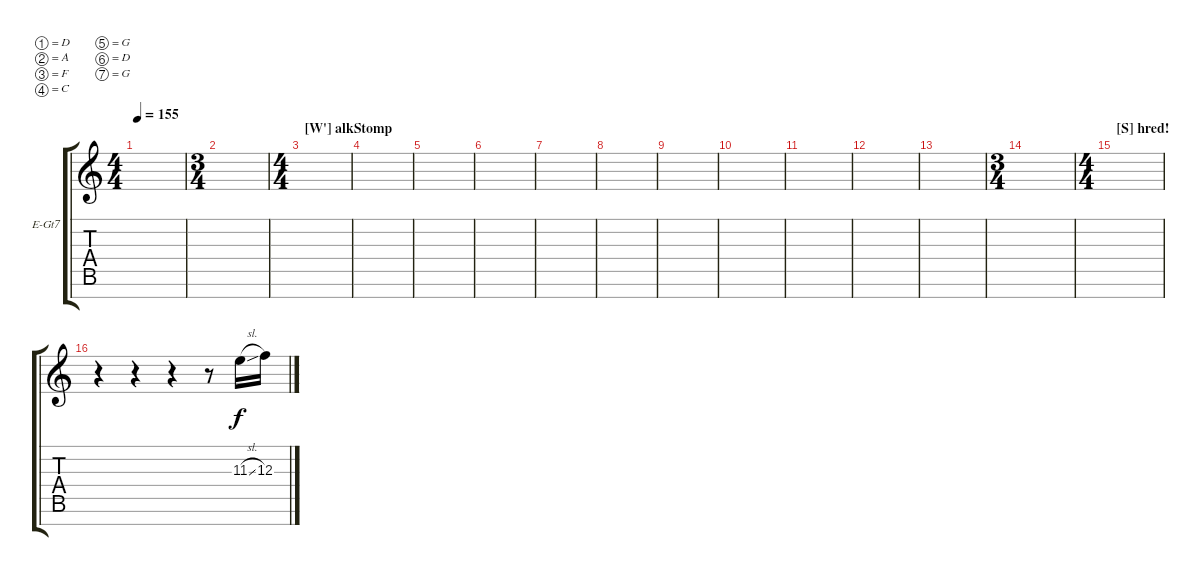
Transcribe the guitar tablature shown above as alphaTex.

\defaultSystemsLayout 4
\bracketExtendMode groupsimilarinstruments
\firstSystemTrackNameOrientation horizontal
\otherSystemsTrackNameOrientation horizontal
\track ("Ade (Dubs)" "E-Gt7") {instrument distortionguitar}
\staff {score tabs}
\tuning (D4 A3 F3 C3 G2 D2 G1)
\ts (4 4)
\tempo 155
\clef g2
\ks c
|
\ts (3 4)
|
\ts (4 4)
\section ("W'" "alkStomp")
|
|
|
|
|
|
|
|
|
|
|
\ts (3 4)
|
\ts (4 4)
\section ("S" "hred!")
|
r.4 r.4 r.4 r.8 11.3{sl}.16 12.3{sl}.16
